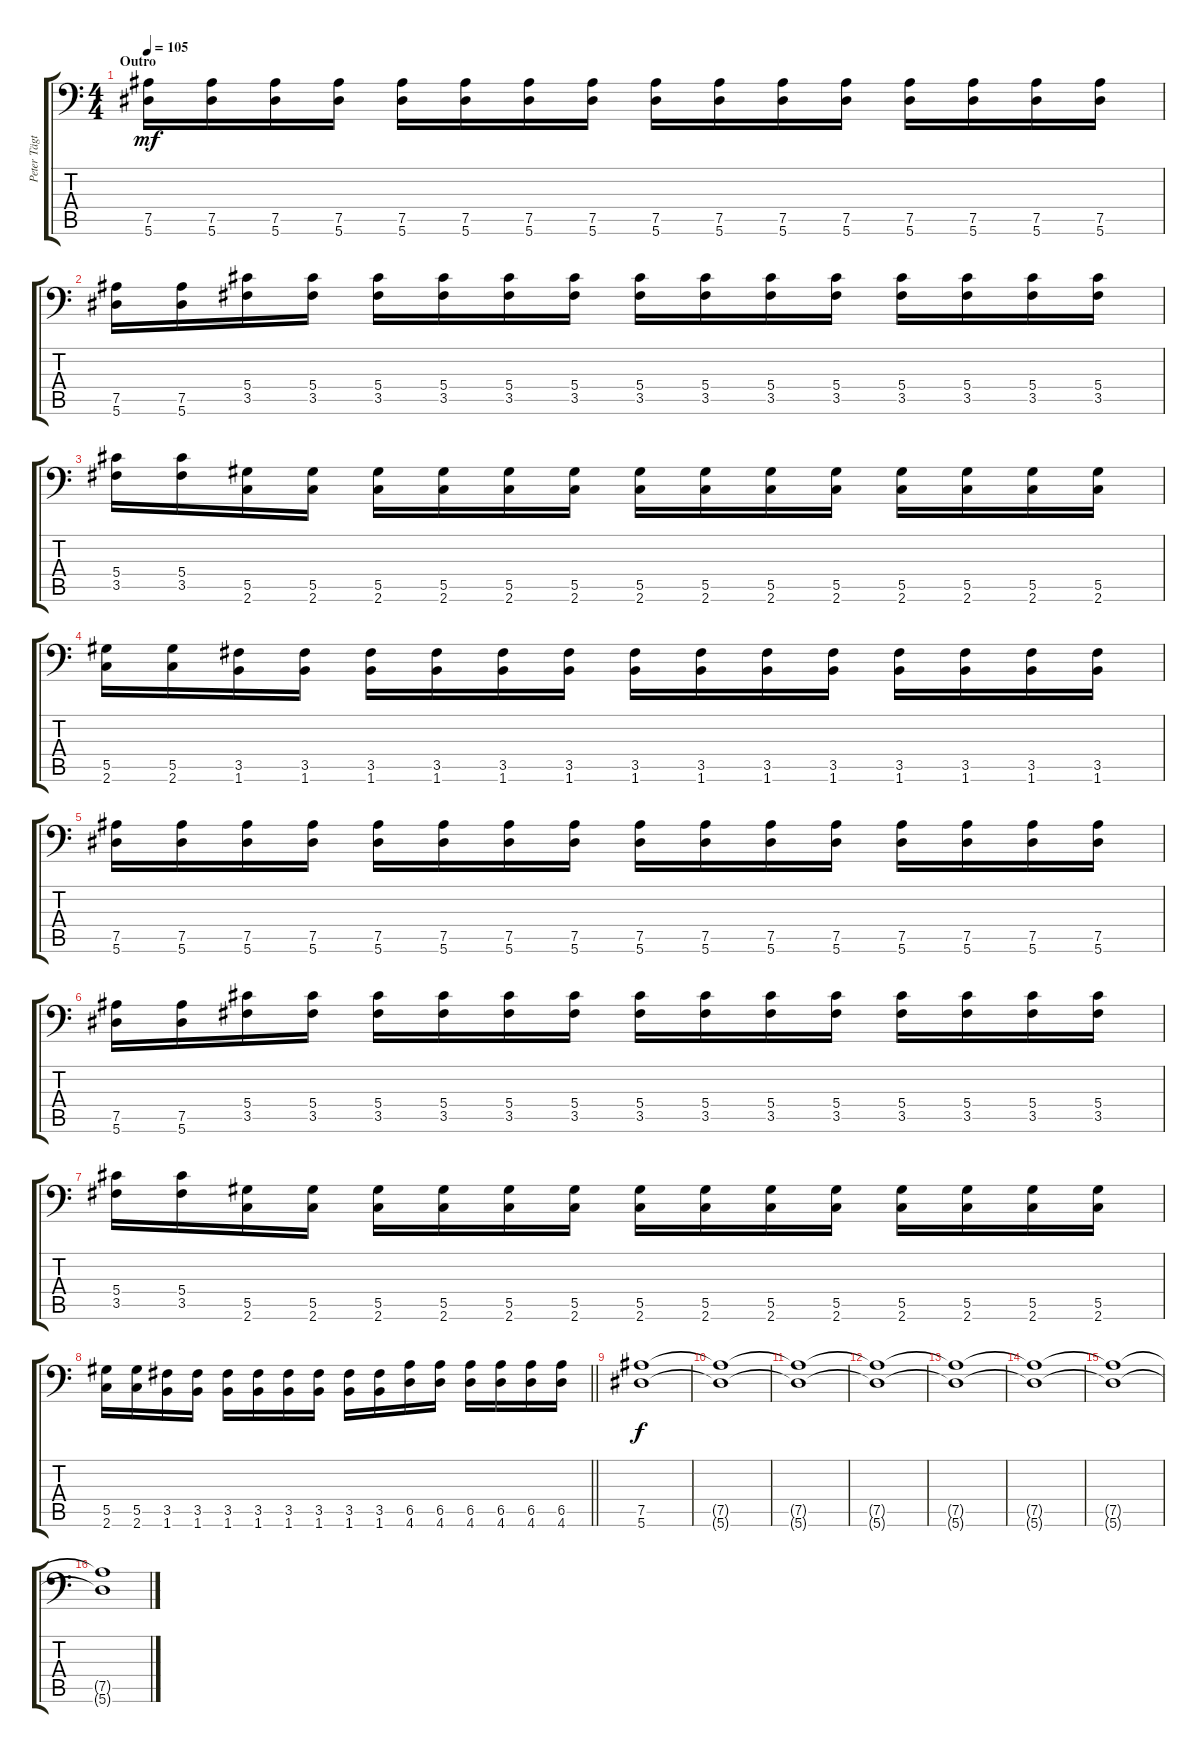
\track ("Peter Tägtgren (Rythm 1)" "Peter Tägt") {instrument distortionguitar}
\staff {score tabs}
\tuning (Bb3 F3 Db3 Ab2 Eb2 Bb1) {hide}
\ts (4 4)
\section ("" "Outro")
\tempo 105
\clef f4
\ks c
(7.5 5.6).16{dy mf} (7.5 5.6).16 (7.5 5.6).16 (7.5 5.6).16 (7.5 5.6).16 (7.5 5.6).16 (7.5 5.6).16 (7.5 5.6).16 (7.5 5.6).16 (7.5 5.6).16 (7.5 5.6).16 (7.5 5.6).16 (7.5 5.6).16 (7.5 5.6).16 (7.5 5.6).16 (7.5 5.6).16 |
(7.5 5.6).16 (7.5 5.6).16 (5.4 3.5).16 (5.4 3.5).16 (5.4 3.5).16 (5.4 3.5).16 (5.4 3.5).16 (5.4 3.5).16 (5.4 3.5).16 (5.4 3.5).16 (5.4 3.5).16 (5.4 3.5).16 (5.4 3.5).16 (5.4 3.5).16 (5.4 3.5).16 (5.4 3.5).16 |
(5.4 3.5).16 (5.4 3.5).16 (5.5 2.6).16 (5.5 2.6).16 (5.5 2.6).16 (5.5 2.6).16 (5.5 2.6).16 (5.5 2.6).16 (5.5 2.6).16 (5.5 2.6).16 (5.5 2.6).16 (5.5 2.6).16 (5.5 2.6).16 (5.5 2.6).16 (5.5 2.6).16 (5.5 2.6).16 |
(5.5 2.6).16 (5.5 2.6).16 (3.5 1.6).16 (3.5 1.6).16 (3.5 1.6).16 (3.5 1.6).16 (3.5 1.6).16 (3.5 1.6).16 (3.5 1.6).16 (3.5 1.6).16 (3.5 1.6).16 (3.5 1.6).16 (3.5 1.6).16 (3.5 1.6).16 (3.5 1.6).16 (3.5 1.6).16 |
(7.5 5.6).16 (7.5 5.6).16 (7.5 5.6).16 (7.5 5.6).16 (7.5 5.6).16 (7.5 5.6).16 (7.5 5.6).16 (7.5 5.6).16 (7.5 5.6).16 (7.5 5.6).16 (7.5 5.6).16 (7.5 5.6).16 (7.5 5.6).16 (7.5 5.6).16 (7.5 5.6).16 (7.5 5.6).16 |
(7.5 5.6).16 (7.5 5.6).16 (5.4 3.5).16 (5.4 3.5).16 (5.4 3.5).16 (5.4 3.5).16 (5.4 3.5).16 (5.4 3.5).16 (5.4 3.5).16 (5.4 3.5).16 (5.4 3.5).16 (5.4 3.5).16 (5.4 3.5).16 (5.4 3.5).16 (5.4 3.5).16 (5.4 3.5).16 |
(5.4 3.5).16 (5.4 3.5).16 (5.5 2.6).16 (5.5 2.6).16 (5.5 2.6).16 (5.5 2.6).16 (5.5 2.6).16 (5.5 2.6).16 (5.5 2.6).16 (5.5 2.6).16 (5.5 2.6).16 (5.5 2.6).16 (5.5 2.6).16 (5.5 2.6).16 (5.5 2.6).16 (5.5 2.6).16 |
\barLineRight lightlight
(5.5 2.6).16 (5.5 2.6).16 (3.5 1.6).16 (3.5 1.6).16 (3.5 1.6).16 (3.5 1.6).16 (3.5 1.6).16 (3.5 1.6).16 (3.5 1.6).16 (3.5 1.6).16 (6.5 4.6).16 (6.5 4.6).16 (6.5 4.6).16 (6.5 4.6).16 (6.5 4.6).16 (6.5 4.6).16 |
(7.5 5.6).1{dy f volume 0} |
(7.5{t} 5.6{t}).1 |
(7.5{t} 5.6{t}).1 |
(7.5{t} 5.6{t}).1 |
(7.5{t} 5.6{t}).1 |
(7.5{t} 5.6{t}).1 |
(7.5{t} 5.6{t}).1 |
(7.5{t} 5.6{t}).1
